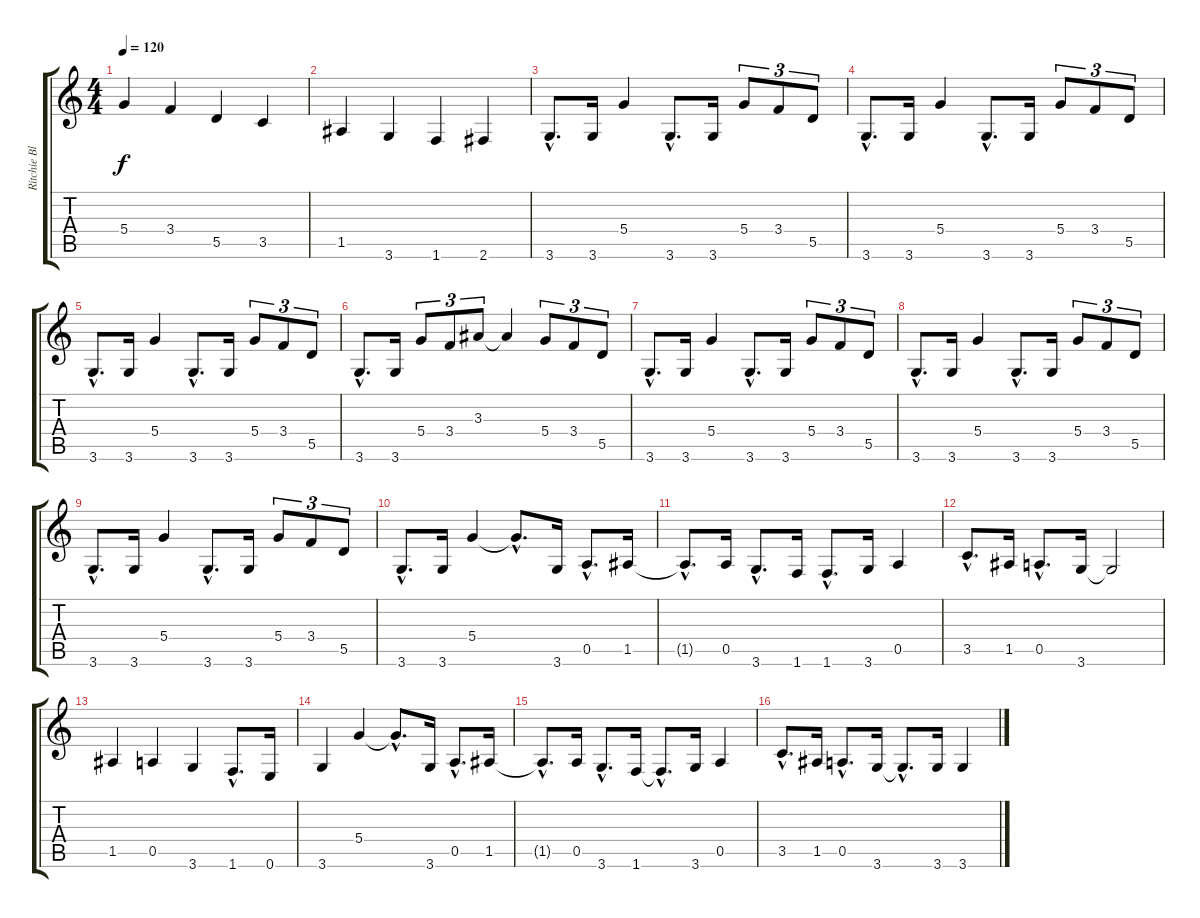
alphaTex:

\track ("Ritchie Blackmore" "Ritchie Bl") {instrument distortionguitar}
\staff {score tabs}
\tuning (E4 B3 G3 D3 A2 E2) {hide}
\ts (4 4)
\tempo 120
\clef g2
\ks c
5.4.4{dy f} 3.4.4 5.5.4 3.5.4 |
1.5.4 3.6.4 1.6.4 2.6.4 |
3.6{hac}.8{d} 3.6.16 5.4.4 3.6{hac}.8{d} 3.6.16 5.4.8{tu (3 2)} 3.4.8{tu (3 2)} 5.5.8{tu (3 2)} |
3.6{hac}.8{d} 3.6.16 5.4.4 3.6{hac}.8{d} 3.6.16 5.4.8{tu (3 2)} 3.4.8{tu (3 2)} 5.5.8{tu (3 2)} |
3.6{hac}.8{d} 3.6.16 5.4.4 3.6{hac}.8{d} 3.6.16 5.4.8{tu (3 2)} 3.4.8{tu (3 2)} 5.5.8{tu (3 2)} |
3.6{hac}.8{d} 3.6.16 5.4.8{tu (3 2)} 3.4.8{tu (3 2)} 3.3.8{tu (3 2)} 3.3{t}.4 5.4.8{tu (3 2)} 3.4.8{tu (3 2)} 5.5.8{tu (3 2)} |
3.6{hac}.8{d} 3.6.16 5.4.4 3.6{hac}.8{d} 3.6.16 5.4.8{tu (3 2)} 3.4.8{tu (3 2)} 5.5.8{tu (3 2)} |
3.6{hac}.8{d} 3.6.16 5.4.4 3.6{hac}.8{d} 3.6.16 5.4.8{tu (3 2)} 3.4.8{tu (3 2)} 5.5.8{tu (3 2)} |
3.6{hac}.8{d} 3.6.16 5.4.4 3.6{hac}.8{d} 3.6.16 5.4.8{tu (3 2)} 3.4.8{tu (3 2)} 5.5.8{tu (3 2)} |
3.6{hac}.8{d} 3.6.16 5.4.4 5.4{hac t}.8{d} 3.6.16 0.5{hac}.8{d} 1.5.16 |
1.5{hac t}.8{d} 0.5.16 3.6{hac}.8{d} 1.6.16 1.6{hac}.8{d} 3.6.16 0.5.4 |
3.5{hac}.8{d} 1.5.16 0.5{hac}.8{d} 3.6.16 3.6{t}.2 |
1.5.4 0.5.4 3.6.4 1.6{hac}.8{d} 0.6.16 |
3.6.4 5.4.4 5.4{hac t}.8{d} 3.6.16 0.5{hac}.8{d} 1.5.16 |
1.5{hac t}.8{d} 0.5.16 3.6{hac}.8{d} 1.6.16 1.6{hac t}.8{d} 3.6.16 0.5.4 |
3.5{hac}.8{d} 1.5.16 0.5{hac}.8{d} 3.6.16 3.6{hac t}.8{d} 3.6.16 3.6.4
